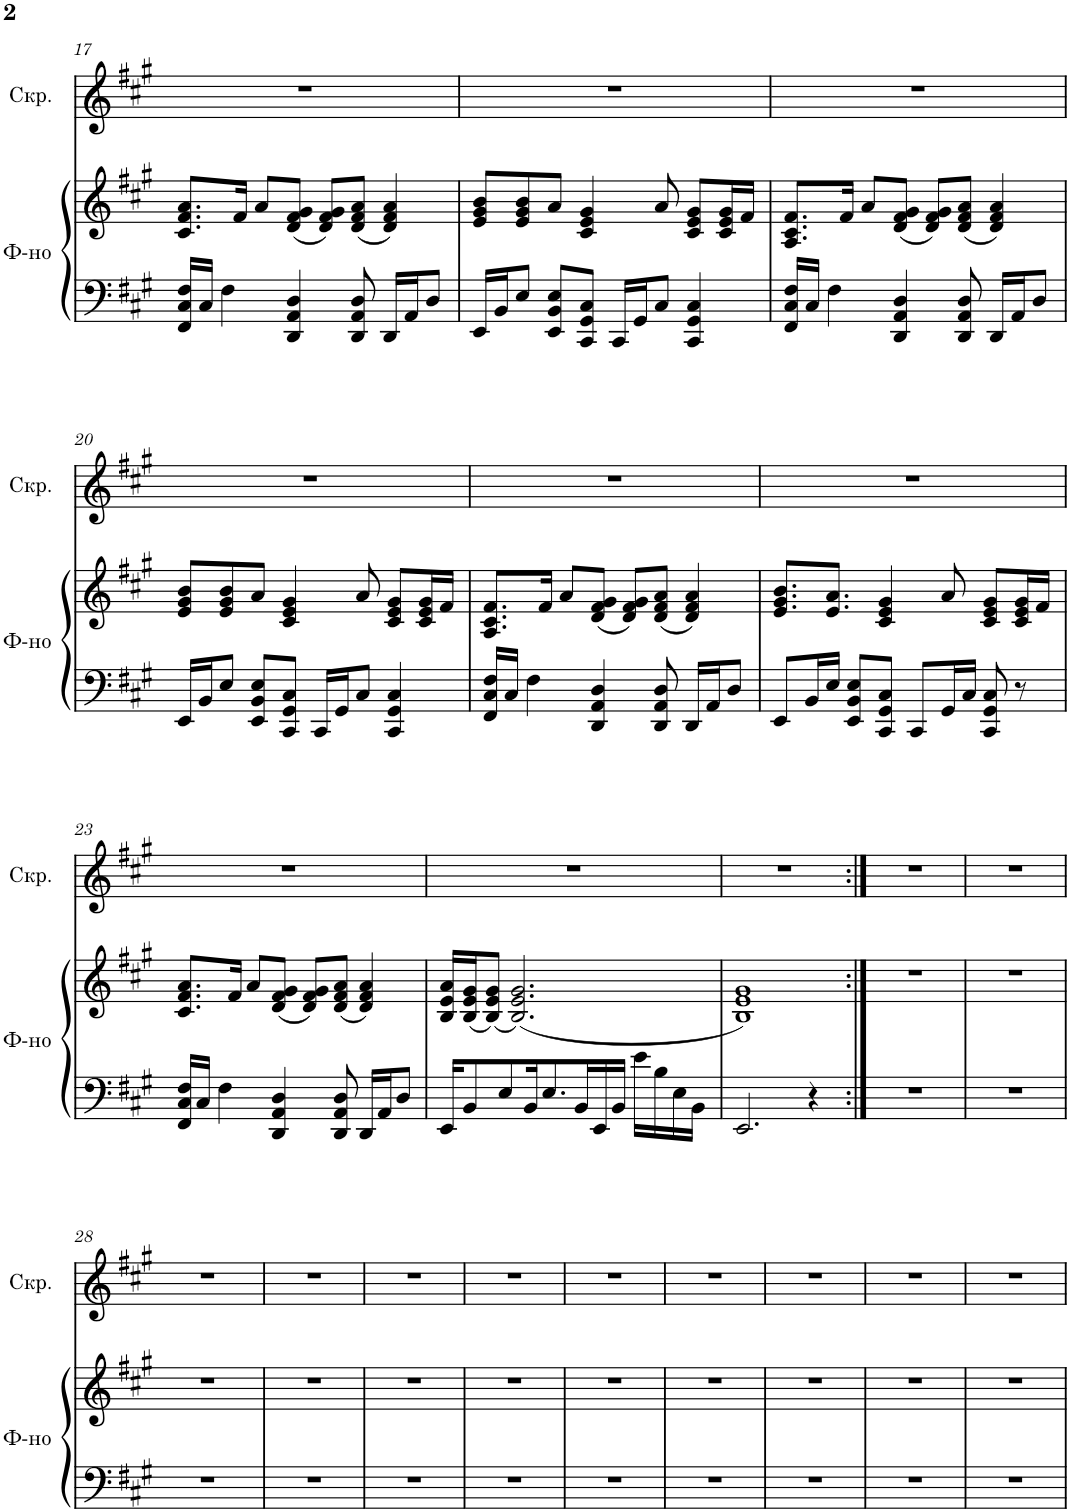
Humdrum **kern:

**kern	**kern	**kern
*part2	*part2	*part1
*staff3	*staff2	*staff1
*I"Фортепиано	*	*I"Скрипка
!!LO:PB:g=z
*clefF4	*clefG2	*clefG2
*k[f#c#g#]	*k[f#c#g#]	*k[f#c#g#]
*M4/4	*M4/4	*M4/4
=17	=17	=17
16FF#/ 16C#/ 16F#/LL	8.c#/ 8.f#/ 8.a/L	1r
16C#/JJ	.	.
4F#\	.	.
.	16f#/Jk	.
.	8a/L	.
4DD/ 4AA/ 4D/	(8d/ 8f#/ 8g#/J	.
.	8d/ 8f#/ 8g#/L)	.
8DD/ 8AA/ 8D/	(8d/ 8f#/ 8a/J	.
16DD/LL	4d/ 4f#/ 4a/)	.
16AA/J	.	.
8D/J	.	.
=18	=18	=18
16EE/LL	8e/ 8g#/ 8b/L	1r
16BB/J	.	.
8E/J	8e/ 8g#/ 8b/	.
8EE/ 8BB/ 8E/L	8a/J	.
8CC#/ 8GG#/ 8C#/J	4c#/ 4e/ 4g#/	.
16CC#/LL	.	.
16GG#/J	.	.
8C#/J	8a/	.
4CC#/ 4GG#/ 4C#/	8c#/ 8e/ 8g#/L	.
.	16c#/ 16e/ 16g#/L	.
.	16f#/JJ	.
=19	=19	=19
16FF#/ 16C#/ 16F#/LL	8.A/ 8.c#/ 8.f#/L	1r
16C#/JJ	.	.
4F#\	.	.
.	16f#/Jk	.
.	8a/L	.
4DD/ 4AA/ 4D/	(8d/ 8f#/ 8g#/J	.
.	8d/ 8f#/ 8g#/L)	.
8DD/ 8AA/ 8D/	(8d/ 8f#/ 8a/J	.
16DD/LL	4d/ 4f#/ 4a/)	.
16AA/J	.	.
8D/J	.	.
!!LO:LB:g=z
=20	=20	=20
16EE/LL	8e/ 8g#/ 8b/L	1r
16BB/J	.	.
8E/J	8e/ 8g#/ 8b/	.
8EE/ 8BB/ 8E/L	8a/J	.
8CC#/ 8GG#/ 8C#/J	4c#/ 4e/ 4g#/	.
16CC#/LL	.	.
16GG#/J	.	.
8C#/J	8a/	.
4CC#/ 4GG#/ 4C#/	8c#/ 8e/ 8g#/L	.
.	16c#/ 16e/ 16g#/L	.
.	16f#/JJ	.
=21	=21	=21
16FF#/ 16C#/ 16F#/LL	8.A/ 8.c#/ 8.f#/L	1r
16C#/JJ	.	.
4F#\	.	.
.	16f#/Jk	.
.	8a/L	.
4DD/ 4AA/ 4D/	(8d/ 8f#/ 8g#/J	.
.	8d/ 8f#/ 8g#/L)	.
8DD/ 8AA/ 8D/	(8d/ 8f#/ 8a/J	.
16DD/LL	4d/ 4f#/ 4a/)	.
16AA/J	.	.
8D/J	.	.
=22	=22	=22
8EE/L	8.e/ 8.g#/ 8.b/L	1r
16BB/L	.	.
16E/JJ	8.e/ 8.a/J	.
8EE/ 8BB/ 8E/L	.	.
8CC#/ 8GG#/ 8C#/J	4c#/ 4e/ 4g#/	.
8CC#/L	.	.
16GG#/L	8a/	.
16C#/JJ	.	.
8CC#/ 8GG#/ 8C#/	8c#/ 8e/ 8g#/L	.
8r	16c#/ 16e/ 16g#/L	.
.	16f#/JJ	.
!!LO:LB:g=z
=23	=23	=23
16FF#/ 16C#/ 16F#/LL	8.c#/ 8.f#/ 8.a/L	1r
16C#/JJ	.	.
4F#\	.	.
.	16f#/Jk	.
.	8a/L	.
4DD/ 4AA/ 4D/	(8d/ 8f#/ 8g#/J	.
.	8d/ 8f#/ 8g#/L)	.
8DD/ 8AA/ 8D/	(8d/ 8f#/ 8a/J	.
16DD/LL	4d/ 4f#/ 4a/)	.
16AA/J	.	.
8D/J	.	.
=24	=24	=24
16EE/KL	16B/ 16e/ 16a/LL	1r
8BB/	(16B/ 16e/ 16g#/J	.
.	(8B/ 8e/ 8g#/J)	.
8E/	.	.
.	(2.B/ 2.e/ 2.g#/)	.
16BB/K	.	.
8.E/	.	.
16BB/L	.	.
16EE/	.	.
16BB/JJ	.	.
16e\LL	.	.
16B\	.	.
16E\	.	.
16BB\JJ	.	.
=25	=25	=25
2.EE/	1B 1e 1g#)	1r
4r	.	.
=26:|!	=26:|!	=26:|!
1r	1r	1r
=27	=27	=27
1r	1r	1r
!!LO:LB:g=z
=28	=28	=28
1r	1r	1r
=29	=29	=29
1r	1r	1r
=30	=30	=30
1r	1r	1r
=31	=31	=31
1r	1r	1r
=32	=32	=32
1r	1r	1r
=33	=33	=33
1r	1r	1r
=34	=34	=34
1r	1r	1r
=35	=35	=35
1r	1r	1r
=36	=36	=36
1r	1r	1r
=	=	=
*-	*-	*-
